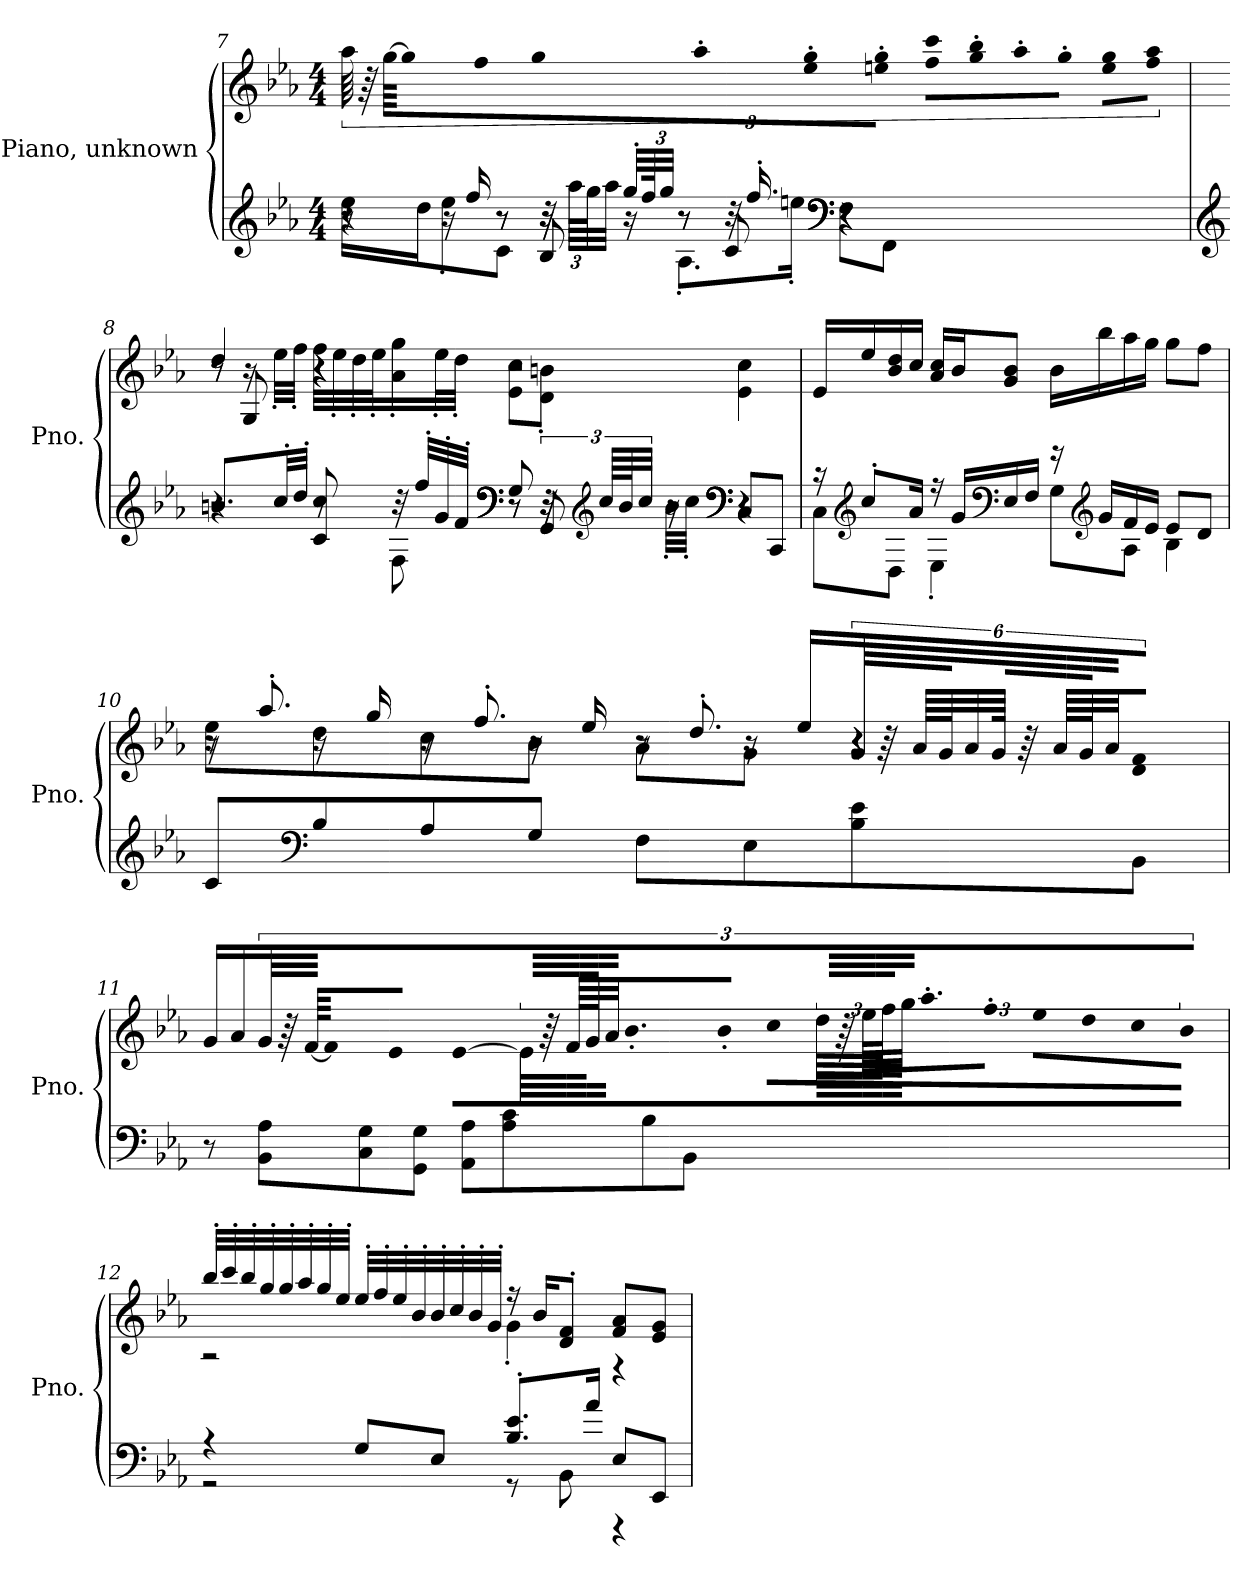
**kern	**kern
*part1	*part1
*staff2	*staff1
*I"Piano, unknown	*
*I'Pno.	*
!!LO:PB:g=z
*clefG2	*clefG2
*k[b-e-a-]	*k[b-e-a-]
*M4/4	*M4/4
=7	=7
*^	*
*	*^	*
8r	16ee-\LL	4r	96aa-\
.	.	.	96r
.	.	.	[96gg\KLLL
.	.	.	32gg\J]
.	16dd\J	.	16ff\
16r	8ee-'\	.	16gg\
16ff/	.	.	16aa-'\J
8r	8c\J	8r	8ee-\' 8gg\'
16r	48r	8B-/	8een\' 8gg\'J
.	96aa-\LLLL	.	.
.	96gg\J	.	.
.	48aa-\JJJ	.	.
32gg'/LLL	16r	.	.
*Xbrackettup	*	*	*
96ff/K	.	.	.
48gg/JJJ	.	.	.
8r	8.A-'\L	8r	8ff\ 8ccc\L
32r	.	8c/	32gg\' 32bb-\'LL
16.ff'/	.	.	32aa-'\J
.	16een'\Jk	.	16gg'\JJ
*clefF4	*	*	*
4r	8F\L	4r	8ee\ 8gg\L
.	8FF\J	.	8ff\ 8aa-\J
!!LO:LB:g=z
=8	=8	=8	=8
*clefG2	*	*	*
*	*	*	*^
*	*	*	*	*^
8.bn/L	4r	2r	4dd/	8r	8r
.	.	.	.	16r	8G/
32cc'/LL	.	.	.	32ee-'\LLL	.
32dd'/JJJ	.	.	.	32ff'\JJJ	.
8c/ 8cc/	8r	.	4r	32ff\LLL	4r
.	.	.	.	32ee-'\	.
.	.	.	.	32dd'\	.
.	.	.	.	32ee-'\J	.
32r	8F\	.	.	16a-\' 16gg\'	.
32ff'/LLL	.	.	.	.	.
32g'/	.	.	.	32ee-'\L	.
32f'/JJJ	.	.	.	32dd'\JJJ	.
*clefF4	*	*	*	*	*
8G/	8r	8r	2r	8e-\ 8cc\L	2r
*brackettup	*	*	*	*	*
48r	16r	8GG/	.	8d\' 8bn\'J	.
*clefG2	*	*	*	*	*
96cc/LLLL	.	.	.	.	.
96b/J	.	.	.	.	.
48cc/JJJ	.	.	.	.	.
16r	32b'\LLL	.	.	.	.
.	32cc'\JJJ	.	.	.	.
*clefF4	*	*	*	*	*
8C/L	4r	4r	.	4e-\ 4cc\	.
8CC/J	.	.	.	.	.
*	*v	*v	*	*	*
*	*	*v	*v	*v
!!LO:LB:g=z
=9	=9	=9
16r	8C\L	16e-/LL
*clefG2	*	*
8cc'/L	.	16ee-/
.	8D\J	16b-/ 16dd/
16a-/Jk	.	16cc/JJ
16r	4E-'\	16a-/ 16cc/LL
16g/LL	.	16b-/J
*clefF4	*	*
16E-/	.	8g/ 8b-/J
16F/JJ	.	.
16r	8G\L	16b-\LL
*clefG2	*	*
16g/LL	.	16bb-\
16f/	8A-\J	16aa-\
16e-/JJ	.	16gg\JJ
8e-/L	4B-\	8gg\L
8d/J	.	8ff\J
*v	*v	*
=10	=10
*	*^
*	*	*^
8c/L	16r	8ee-\L	8r
.	8.aa-'/	.	.
*clefF4	*	*	*
8B-/	.	8dd\	16r
.	.	.	16gg/
8A-/	16r	8cc\	8r
.	8.ff'/	.	.
8G/J	.	8b-\J	16r
.	.	.	16ee-/
8F\L	16r	8a-\L	8r
.	8.dd'/	.	.
8E-\	.	8g\J	16r
.	.	.	16ee-/LL
8B-\ 8e-\	4r	4r	96g/JJkk
.	.	.	96r
.	.	.	96a-/LLLL
*	*	*	*Xbrackettup
.	.	.	96g/J
.	.	.	48a-/
*	*	*	*brackettup
.	.	.	96g/JJJk
.	.	.	96r
.	.	.	96a-/LLLL
*	*	*	*Xbrackettup
.	.	.	96g/J
.	.	.	48a-/JJ
8BB-\J	.	.	8d/ 8f/J
*	*v	*v	*v
!!LO:LB:g=z
=11	=11
8r	16g/LL
.	16a-/
*	*brackettup
8BB-\ 8A-\L	96g/JJkk
.	96r
.	[96f/KLLL
.	32f/J]
.	16e-/JJ
8C\ 8G\	[16e-/LL
.	96e-/JJkk]
.	96r
.	96f/LLLL
*	*Xbrackettup
.	96g/J
.	48a-/J
8GG\ 8G\J	16.b-'/
.	32b-'/JJk
8AA-\ 8A-\L	16cc\LL
*	*brackettup
.	96dd\JJkk
.	96r
.	96ee-\LLLL
*	*Xbrackettup
.	96ff\J
.	48gg\J
8A-\ 8c\	16.aa-'\
.	32ff'\JJk
8B-\	16ee-\LL
.	16dd\
8BB-\J	16cc\
.	16b-\JJ
!!LO:LB:g=z
=12	=12
*^	*^
4r	2r	32bb-'/LLL	2r
.	.	32ccc'/	.
.	.	32bb-'/	.
.	.	32gg'/	.
.	.	32gg'/	.
.	.	32aa-'/	.
.	.	32gg'/	.
.	.	32ee-'/JJJ	.
8G/L	.	32ee-'/LLL	.
.	.	32ff'/	.
.	.	32ee-'/	.
.	.	32b-'/	.
8E-/J	.	32b-'/	.
.	.	32cc'/	.
.	.	32b-'/	.
.	.	32g'/JJJ	.
8.B-/' 8.e-/'L	8r	16r	4g'\
.	.	16b-/KL	.
.	8BB-\	8d/' 8f/'J	.
16a-/Jk	.	.	.
8E-/L	4r	8f/ 8a-/L	4r
8EE-/J	.	8e-/ 8g/J	.
*v	*v	*	*
*	*v	*v
=	=
*-	*-
